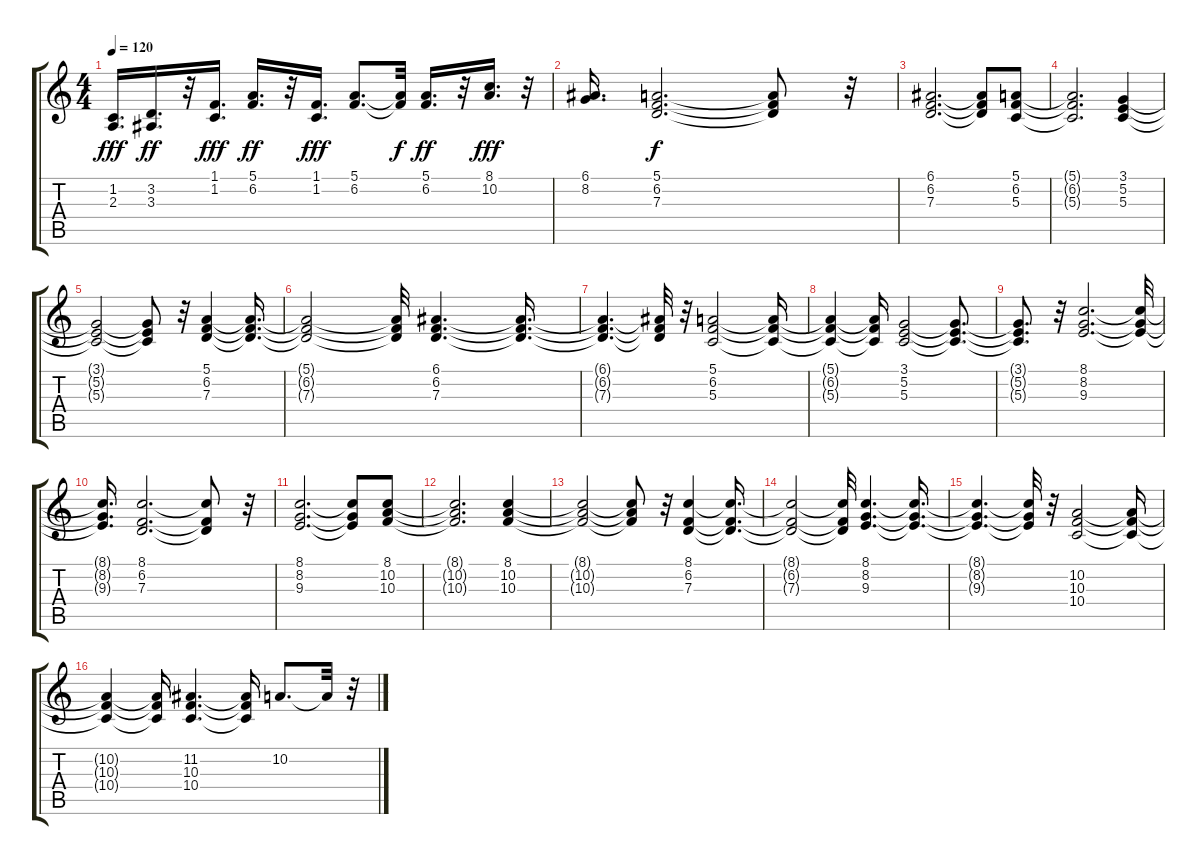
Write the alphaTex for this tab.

\track "" {instrument voiceoohs}
\staff {score tabs}
\tuning (E4 B3 G3 D3 A2 E2) {hide}
\ts (4 4)
\tempo 120
\clef g2
\ks c
(1.2 2.3).16{d dy fff} (3.2 3.3).16{d dy ff} r.32 (1.1 1.2).16{d dy fff} (5.1 6.2).16{d dy ff} r.32 (1.1 1.2).16{d dy fff} (5.1 6.2).8{d} (5.1{t} 6.2{t}).32{dy f} (5.1 6.2).16{d dy ff} r.32 (8.1 10.2).16{d dy fff} r.32 |
(6.1 8.2).16{d} (5.1 6.2 7.3).2{d dy f} (5.1{t} 6.2{t} 7.3{t}).8 r.32 |
(6.1 6.2 7.3).2{d} (6.1{t} 6.2{t} 7.3{t}).8 (5.1 6.2 5.3).8 |
(5.1{t} 6.2{t} 5.3{t}).2{d} (3.1 5.2 5.3).4 |
(3.1{t} 5.2{t} 5.3{t}).2 (3.1{t} 5.2{t} 5.3{t}).8 r.32 (5.1 6.2 7.3).4 (5.1{t} 6.2{t} 7.3{t}).16{d} |
(5.1{t} 6.2{t} 7.3{t}).2 (5.1{t} 6.2{t} 7.3{t}).32 (6.1 6.2 7.3).4{d} (6.1{t} 6.2{t} 7.3{t}).16{d} |
(6.1{t} 6.2{t} 7.3{t}).4{d} (6.1{t} 6.2{t} 7.3{t}).32 r.32 (5.1 6.2 5.3).2 (5.1{t} 6.2{t} 5.3{t}).16 |
(5.1{t} 6.2{t} 5.3{t}).4 (5.1{t} 6.2{t} 5.3{t}).16 (3.1 5.2 5.3).2 (3.1{t} 5.2{t} 5.3{t}).8{d} |
(3.1{t} 5.2{t} 5.3{t}).8{d} r.32 (8.1 8.2 9.3).2{d} (8.1{t} 8.2{t} 9.3{t}).32 |
(8.1{t} 8.2{t} 9.3{t}).16{d} (8.1 6.2 7.3).2{d} (8.1{t} 6.2{t} 7.3{t}).8 r.32 |
(8.1 8.2 9.3).2{d} (8.1{t} 8.2{t} 9.3{t}).8 (8.1 10.2 10.3).8 |
(8.1{t} 10.2{t} 10.3{t}).2{d} (8.1 10.2 10.3).4 |
(8.1{t} 10.2{t} 10.3{t}).2 (8.1{t} 10.2{t} 10.3{t}).8 r.32 (8.1 6.2 7.3).4 (8.1{t} 6.2{t} 7.3{t}).16{d} |
(8.1{t} 6.2{t} 7.3{t}).2 (8.1{t} 6.2{t} 7.3{t}).32 (8.1 8.2 9.3).4{d} (8.1{t} 8.2{t} 9.3{t}).16{d} |
(8.1{t} 8.2{t} 9.3{t}).4{d} (8.1{t} 8.2{t} 9.3{t}).32 r.32 (10.2 10.3 10.4).2 (10.2{t} 10.3{t} 10.4{t}).16 |
(10.2{t} 10.3{t} 10.4{t}).4 (10.2{t} 10.3{t} 10.4{t}).16 (11.2 10.3 10.4).4{d} (11.2{t} 10.3{t} 10.4{t}).16 10.2.8{d} 10.2{t}.32 r.32
